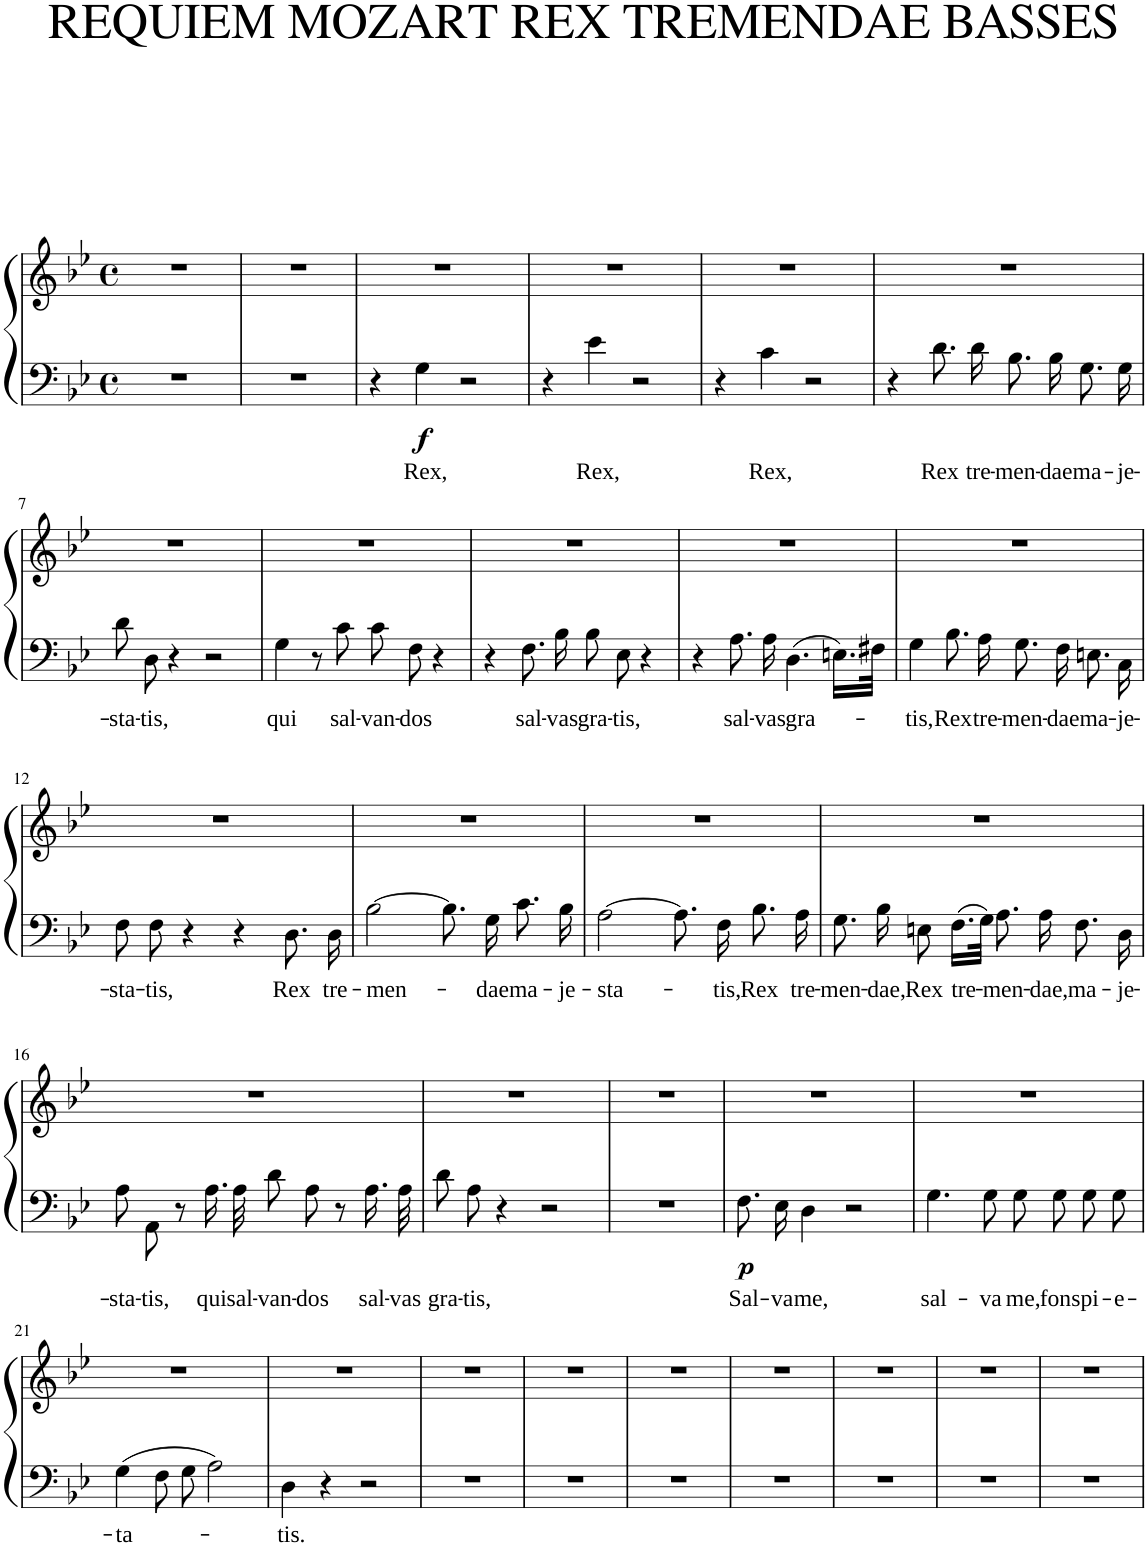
**kern	**text	**kern	**dynam
*part1	*part1	*part1	*part1
*staff2	*staff2	*staff1	*staff1/2
*I"Piano	*	*	*
*I'Pno.	*	*	*
*clefF4	*	*clefG2	*
*k[b-e-]	*	*k[b-e-]	*
*M4/4	*	*M4/4	*
*met(c)	*	*met(c)	*
=1	=1	=1	=1
1r	.	1r	.
=2	=2	=2	=2
1r	.	1r	.
=3	=3	=3	=3
4r	.	1r	.
!	!LO:LY:b	!	!LO:DY:b=2
4G\	Rex,	.	f
2r	.	.	.
=4	=4	=4	=4
4r	.	1r	.
!	!LO:LY:b	!	!
4e-\	Rex,	.	.
2r	.	.	.
=5	=5	=5	=5
4r	.	1r	.
!	!LO:LY:b	!	!
4c\	Rex,	.	.
2r	.	.	.
=6	=6	=6	=6
4r	.	1r	.
!	!LO:LY:b	!	!
8.d\	Rex	.	.
!	!LO:LY:b	!	!
16d\	tre-	.	.
!	!LO:LY:b	!	!
8.B-\	-men-	.	.
!	!LO:LY:b	!	!
16B-\	-dae	.	.
!	!LO:LY:b	!	!
8.G\	ma-	.	.
!	!LO:LY:b	!	!
16G\	-je-	.	.
!!LO:LB:g=z
=7	=7	=7	=7
!	!LO:LY:b	!	!
8d\	-sta-	1r	.
!	!LO:LY:b	!	!
8D\	-tis,	.	.
4r	.	.	.
2r	.	.	.
=8	=8	=8	=8
!	!LO:LY:b	!	!
4G\	qui	1r	.
8r	.	.	.
!	!LO:LY:b	!	!
8c\	sal-	.	.
!	!LO:LY:b	!	!
8c\	-van-	.	.
!	!LO:LY:b	!	!
8F\	-dos	.	.
4r	.	.	.
=9	=9	=9	=9
4r	.	1r	.
!	!LO:LY:b	!	!
8.F\	sal-	.	.
!	!LO:LY:b	!	!
16B-\	-vas	.	.
!	!LO:LY:b	!	!
8B-\	gra-	.	.
!	!LO:LY:b	!	!
8E-\	-tis,	.	.
4r	.	.	.
=10	=10	=10	=10
4r	.	1r	.
!	!LO:LY:b	!	!
8.A\	sal-	.	.
!	!LO:LY:b	!	!
16A\	-vas	.	.
!	!LO:LY:b	!	!
4.D\	gra-	.	.
16.En\LL	.	.	.
32F#X\JJk	.	.	.
=11	=11	=11	=11
!	!LO:LY:b	!	!
4G\	-tis,	1r	.
!	!LO:LY:b	!	!
8.B-\	Rex	.	.
!	!LO:LY:b	!	!
16A\	tre-	.	.
!	!LO:LY:b	!	!
8.G\	-men-	.	.
!	!LO:LY:b	!	!
16F\	-dae	.	.
!	!LO:LY:b	!	!
8.En\	ma-	.	.
!	!LO:LY:b	!	!
16C\	-je-	.	.
!!LO:LB:g=z
=12	=12	=12	=12
!	!LO:LY:b	!	!
8F\	-sta-	1r	.
!	!LO:LY:b	!	!
8F\	-tis,	.	.
4r	.	.	.
4r	.	.	.
!	!LO:LY:b	!	!
8.D\	Rex	.	.
!	!LO:LY:b	!	!
16D\	tre-	.	.
=13	=13	=13	=13
!	!LO:LY:b	!	!
[2B-\	-men-	1r	.
8.B-\]	.	.	.
!	!LO:LY:b	!	!
16G\	-dae	.	.
!	!LO:LY:b	!	!
8.c\	ma-	.	.
!	!LO:LY:b	!	!
16B-\	-je-	.	.
=14	=14	=14	=14
!	!LO:LY:b	!	!
[2A\	-sta-	1r	.
8.A\]	.	.	.
!	!LO:LY:b	!	!
16F\	-tis,	.	.
!	!LO:LY:b	!	!
8.B-\	Rex	.	.
!	!LO:LY:b	!	!
16A\	tre-	.	.
=15	=15	=15	=15
!	!LO:LY:b	!	!
8.G\	-men-	1r	.
!	!LO:LY:b	!	!
16B-\	-dae,	.	.
!	!LO:LY:b	!	!
8En\	Rex	.	.
!	!LO:LY:b	!	!
16.F\LL	tre-	.	.
32G\JJk	.	.	.
!	!LO:LY:b	!	!
8.A\	-men-	.	.
!	!LO:LY:b	!	!
16A\	-dae,	.	.
!	!LO:LY:b	!	!
8.F\	ma-	.	.
!	!LO:LY:b	!	!
16D\	-je-	.	.
!!LO:LB:g=z
=16	=16	=16	=16
!	!LO:LY:b	!	!
8A\	-sta-	1r	.
!	!LO:LY:b	!	!
8AA\	-tis,	.	.
8r	.	.	.
!	!LO:LY:b	!	!
16.A\	qui	.	.
!	!LO:LY:b	!	!
32A\	sal-	.	.
!	!LO:LY:b	!	!
8d\	-van-	.	.
!	!LO:LY:b	!	!
8A\	-dos	.	.
8r	.	.	.
!	!LO:LY:b	!	!
16.A\	sal-	.	.
!	!LO:LY:b	!	!
32A\	-vas	.	.
=17	=17	=17	=17
!	!LO:LY:b	!	!
8d\	gra-	1r	.
!	!LO:LY:b	!	!
8A\	-tis,	.	.
4r	.	.	.
2r	.	.	.
=18	=18	=18	=18
1r	.	1r	.
=19	=19	=19	=19
!	!LO:LY:b	!	!LO:DY:b=2
8.F\	Sal-	1r	p
!	!LO:LY:b	!	!
16E-\	-va	.	.
!	!LO:LY:b	!	!
4D\	me,	.	.
2r	.	.	.
=20	=20	=20	=20
!	!LO:LY:b	!	!
4.G\	sal-	1r	.
!	!LO:LY:b	!	!
8G\	-va	.	.
!	!LO:LY:b	!	!
8G\	me,	.	.
!	!LO:LY:b	!	!
8G\	fons	.	.
!	!LO:LY:b	!	!
8G\	pi-	.	.
!	!LO:LY:b	!	!
8G\	-e-	.	.
!!LO:LB:g=z
=21	=21	=21	=21
!	!LO:LY:b	!	!
4G\	-ta-	1r	.
8F\	.	.	.
8G\	.	.	.
2A\	.	.	.
=22	=22	=22	=22
!	!LO:LY:b	!	!
4D\	-tis.	1r	.
4r	.	.	.
2r	.	.	.
=23	=23	=23	=23
1r	.	1r	.
=24	=24	=24	=24
1r	.	1r	.
=25	=25	=25	=25
1r	.	1r	.
=26	=26	=26	=26
1r	.	1r	.
=27	=27	=27	=27
1r	.	1r	.
=28	=28	=28	=28
1r	.	1r	.
=29	=29	=29	=29
1r	.	1r	.
=	=	=	=
*-	*-	*-	*-
